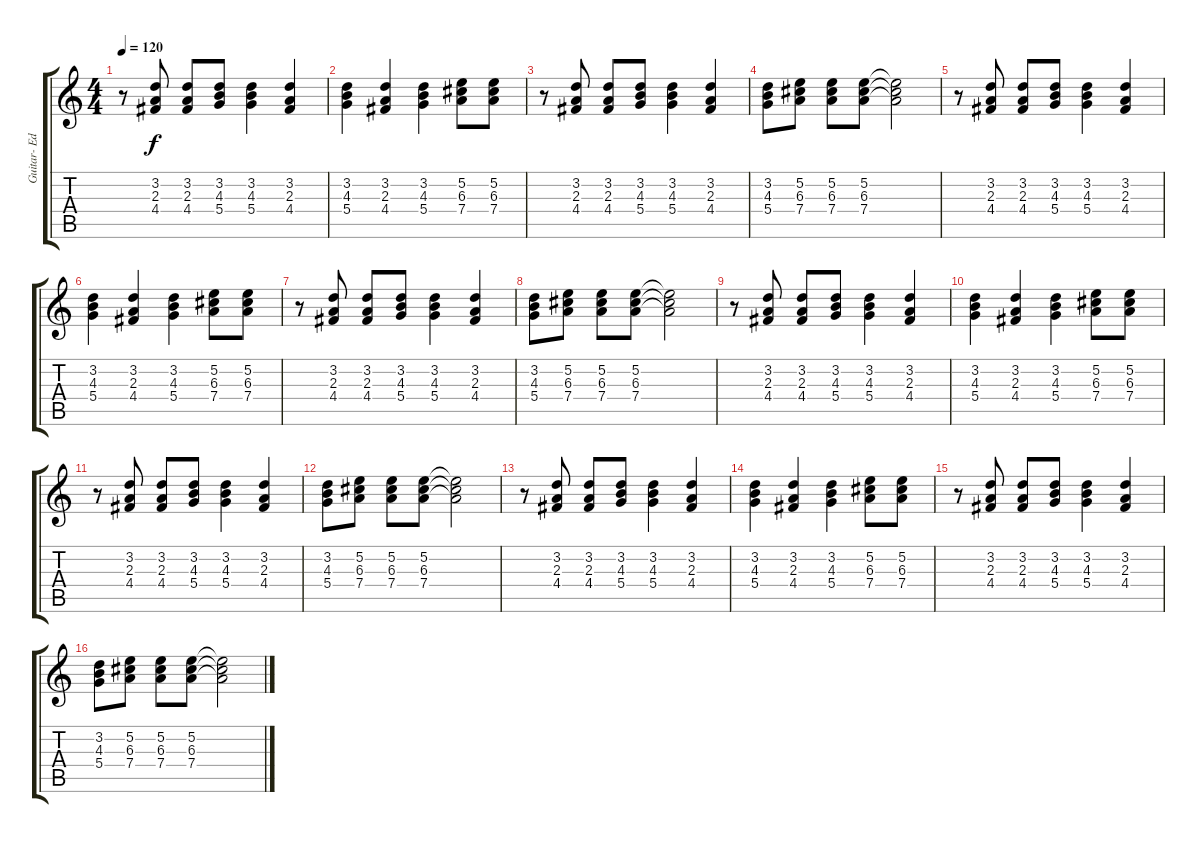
\track ("Guitar- Eddy" "Guitar- Ed") {instrument overdrivenguitar}
\staff {score tabs}
\tuning (E4 B3 G3 D3 A2 E2) {hide}
\ts (4 4)
\tempo 120
\clef g2
\ks c
r.8{dy f instrument overdrivenguitar} (3.2 2.3 4.4).8 (3.2 2.3 4.4).8 (3.2 4.3 5.4).8 (3.2 4.3 5.4).4 (3.2 2.3 4.4).4 |
(3.2 4.3 5.4).4 (3.2 2.3 4.4).4 (3.2 4.3 5.4).4 (5.2 6.3 7.4).8 (5.2 6.3 7.4).8 |
r.8 (3.2 2.3 4.4).8 (3.2 2.3 4.4).8 (3.2 4.3 5.4).8 (3.2 4.3 5.4).4 (3.2 2.3 4.4).4 |
(3.2 4.3 5.4).8 (5.2 6.3 7.4).8 (5.2 6.3 7.4).8 (5.2 6.3 7.4).8 (5.2{t} 6.3{t} 7.4{t}).2 |
r.8 (3.2 2.3 4.4).8 (3.2 2.3 4.4).8 (3.2 4.3 5.4).8 (3.2 4.3 5.4).4 (3.2 2.3 4.4).4 |
(3.2 4.3 5.4).4 (3.2 2.3 4.4).4 (3.2 4.3 5.4).4 (5.2 6.3 7.4).8 (5.2 6.3 7.4).8 |
r.8 (3.2 2.3 4.4).8 (3.2 2.3 4.4).8 (3.2 4.3 5.4).8 (3.2 4.3 5.4).4 (3.2 2.3 4.4).4 |
(3.2 4.3 5.4).8 (5.2 6.3 7.4).8 (5.2 6.3 7.4).8 (5.2 6.3 7.4).8 (5.2{t} 6.3{t} 7.4{t}).2 |
r.8 (3.2 2.3 4.4).8{instrument electricguitarclean} (3.2 2.3 4.4).8 (3.2 4.3 5.4).8 (3.2 4.3 5.4).4 (3.2 2.3 4.4).4 |
(3.2 4.3 5.4).4 (3.2 2.3 4.4).4 (3.2 4.3 5.4).4 (5.2 6.3 7.4).8 (5.2 6.3 7.4).8 |
r.8 (3.2 2.3 4.4).8 (3.2 2.3 4.4).8 (3.2 4.3 5.4).8 (3.2 4.3 5.4).4 (3.2 2.3 4.4).4 |
(3.2 4.3 5.4).8 (5.2 6.3 7.4).8 (5.2 6.3 7.4).8 (5.2 6.3 7.4).8 (5.2{t} 6.3{t} 7.4{t}).2 |
r.8 (3.2 2.3 4.4).8 (3.2 2.3 4.4).8 (3.2 4.3 5.4).8 (3.2 4.3 5.4).4 (3.2 2.3 4.4).4 |
(3.2 4.3 5.4).4 (3.2 2.3 4.4).4 (3.2 4.3 5.4).4 (5.2 6.3 7.4).8 (5.2 6.3 7.4).8 |
r.8 (3.2 2.3 4.4).8 (3.2 2.3 4.4).8 (3.2 4.3 5.4).8 (3.2 4.3 5.4).4 (3.2 2.3 4.4).4 |
(3.2 4.3 5.4).8 (5.2 6.3 7.4).8 (5.2 6.3 7.4).8 (5.2 6.3 7.4).8 (5.2{t} 6.3{t} 7.4{t}).2
